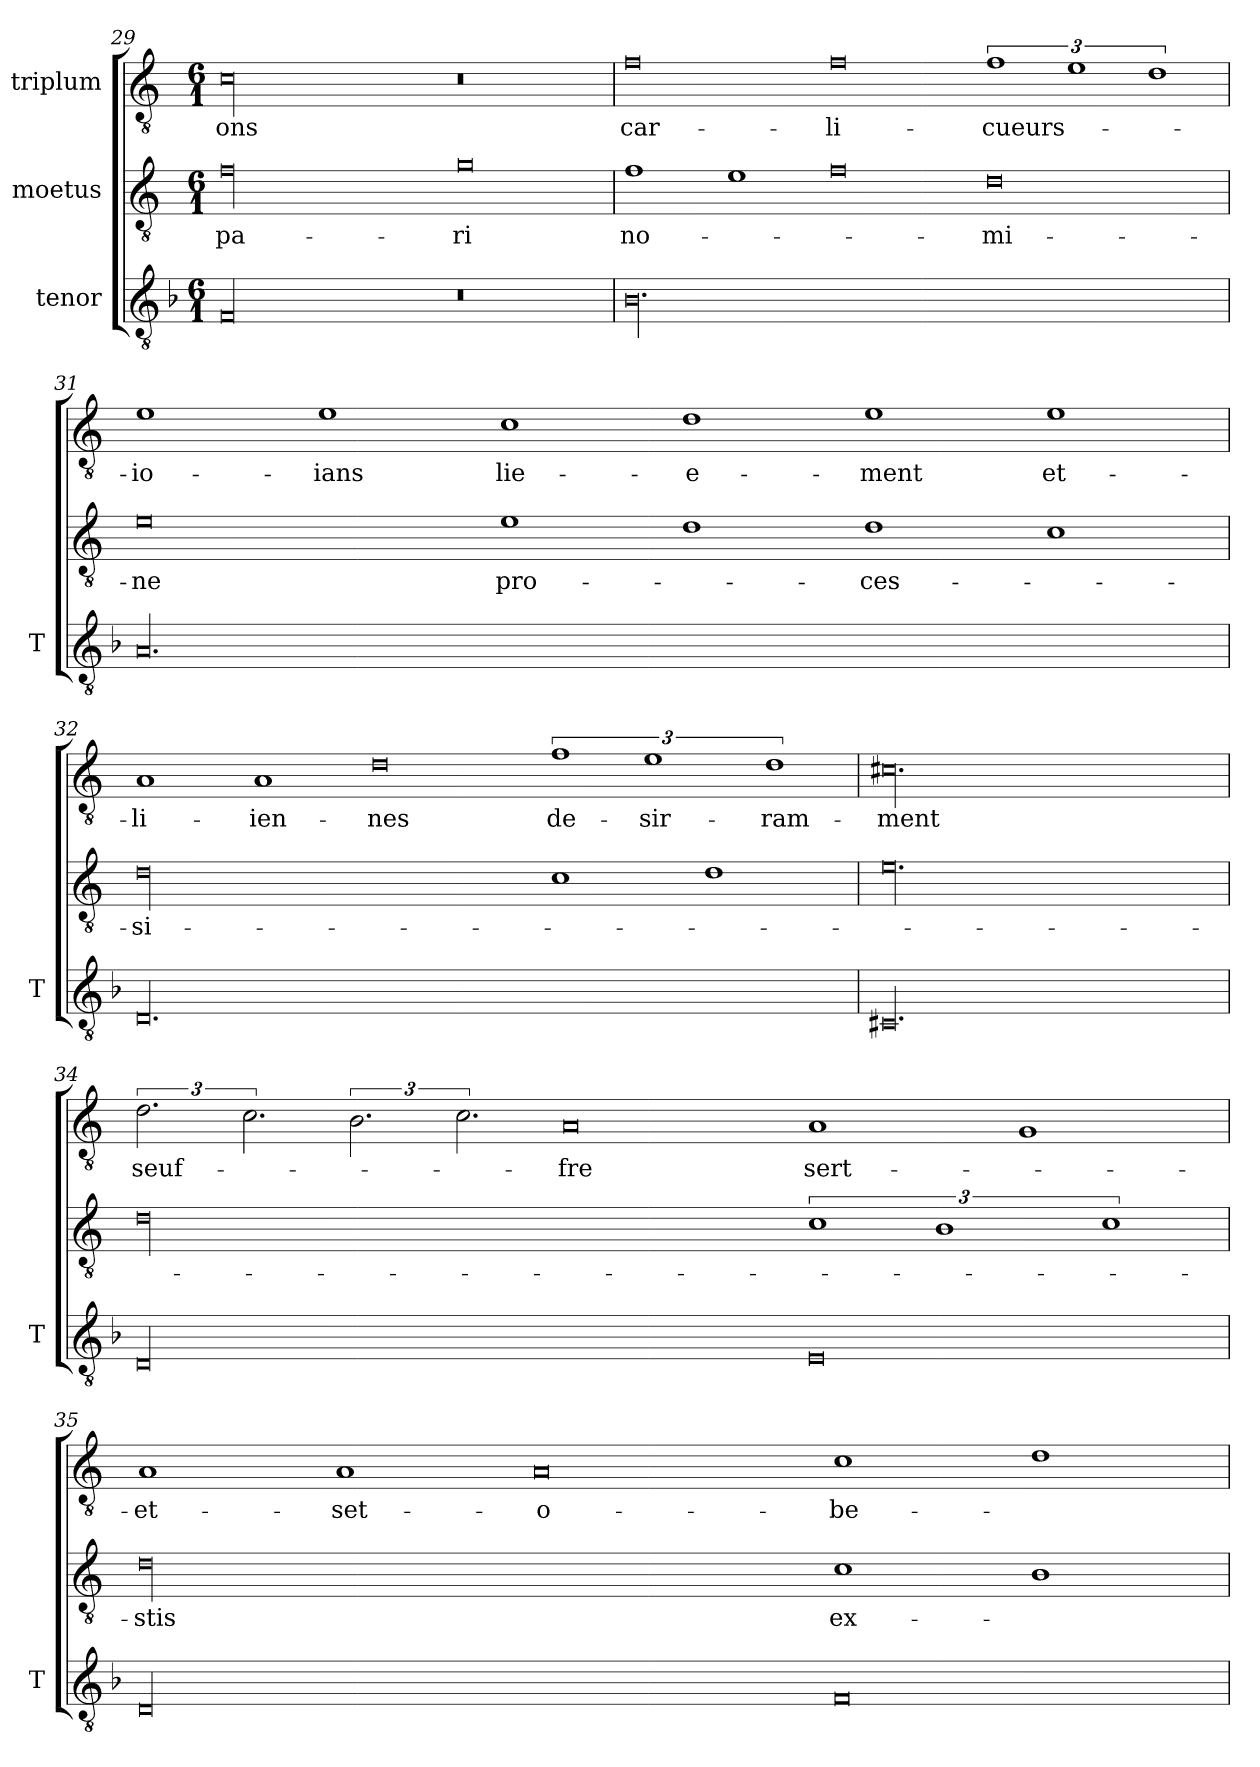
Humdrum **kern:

**kern	**kern	**text	**kern	**text
*part3	*part2	*part2	*part1	*part1
*staff3	*staff2	*staff2	*staff1	*staff1
*I"tenor	*I"moetus	*	*I"triplum	*
*I'T	*	*	*	*
*clefGv2	*clefGv2	*	*clefGv2	*
*k[b-]	*k[]	*	*k[]	*
*F:	*C:	*	*C:	*
*M6/1	*M6/1	*	*M6/1	*
=29	=29	=29	=29	=29
00F/	00f\	pa-	00c\	-ons
0r	0g\	-ri	0r	.
=30	=30	=30	=30	=30
00.B-\	1f\	no-	0f\	car-
.	1e\	.	.	.
.	0f\	.	0f\	li-
.	0d\	-mi-	3%2f\	cueurs-
.	.	.	3%2e\	.
.	.	.	3%2d\	.
!!LO:LB:g=z
=31	=31	=31	=31	=31
00.A/	0e\	-ne	1e\	io-
.	.	.	1e\	-ians
.	1e\	pro-	1c\	lie-
.	1d\	.	1d\	-e-
.	1d\	-ces-	1e\	-ment
.	1c\	.	1e\	et-
=32	=32	=32	=32	=32
00.D/	00d\	-si-	1A/	li-
.	.	.	1A/	ien-
.	.	.	0d\	-nes
.	1c\	.	3%2f\	de-
.	.	.	3%2e\	-sir-
.	1d\	.	.	.
.	.	.	3%2d\	-ram-
=33	=33	=33	=33	=33
00.C#Xi/	00.e\	.	00.c#X\	-ment
=34	=34	=34	=34	=34
00D/	00d\	.	3.d\	seuf-
.	.	.	3.c\	.
.	.	.	3.B\	.
.	.	.	3.c\	.
.	.	.	0A/	-fre
0E/	3%2c\	.	1A/	sert-
.	3%2B\	.	.	.
.	.	.	1G/	.
.	3%2c\	.	.	.
!!LO:PB:g=z
=35	=35	=35	=35	=35
00D/	00d\	-stis	1A/	et-
.	.	.	1A/	set-
.	.	.	0A/	o-
0F/	1c\	ex-	1c\	-be-
.	1B\	.	1d\	.
=	=	=	=	=
*-	*-	*-	*-	*-
